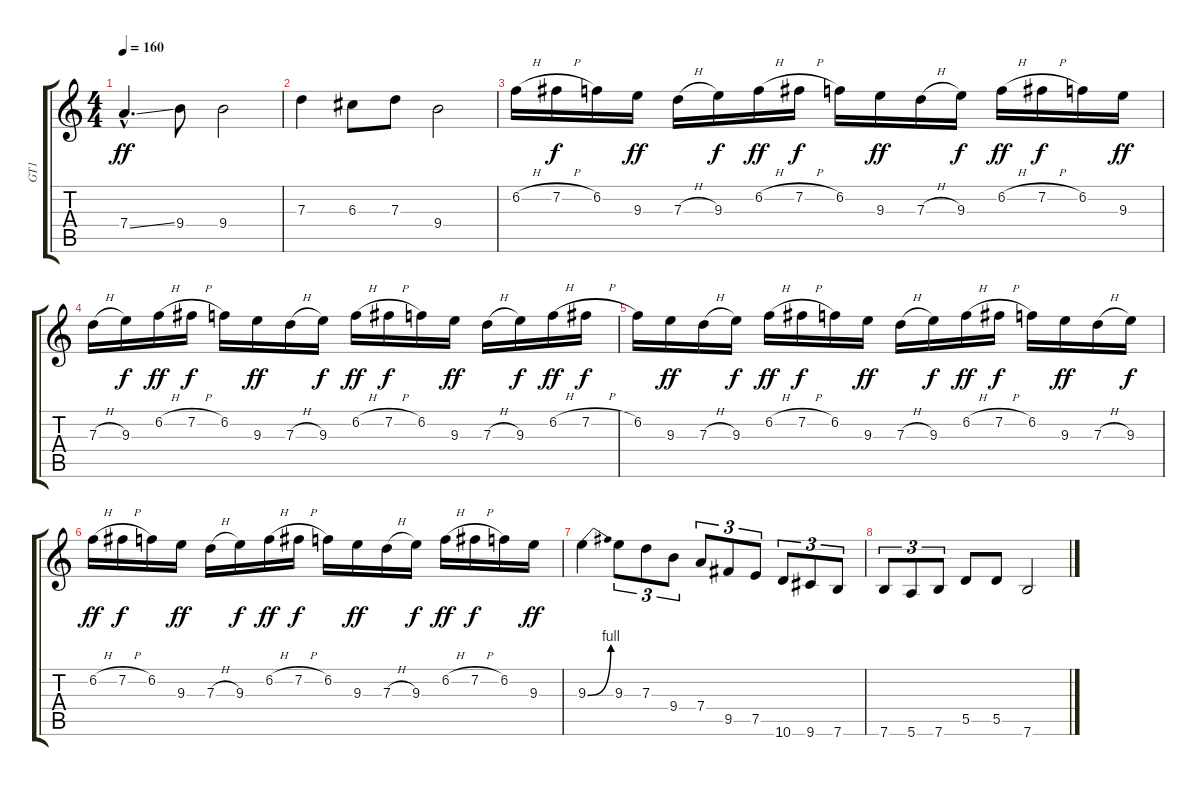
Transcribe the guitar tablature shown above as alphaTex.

\track ("GT1" "GT1") {instrument distortionguitar}
\staff {score tabs}
\tuning (E4 B3 G3 D3 A2 E2) {hide}
\ts (4 4)
\tempo 160
\clef g2
\ks c
7.4{ss hac}.4{d dy ff} 9.4.8 9.4.2 |
7.3.4 6.3.8 7.3.8 9.4.2 |
6.2{h}.16 7.2{h}.16{dy f} 6.2.16 9.3.16{dy ff} 7.3{h}.16 9.3.16{dy f} 6.2{h}.16{dy ff} 7.2{h}.16{dy f} 6.2.16 9.3.16{dy ff} 7.3{h}.16 9.3.16{dy f} 6.2{h}.16{dy ff} 7.2{h}.16{dy f} 6.2.16 9.3.16{dy ff} |
7.3{h}.16 9.3.16{dy f} 6.2{h}.16{dy ff} 7.2{h}.16{dy f} 6.2.16 9.3.16{dy ff} 7.3{h}.16 9.3.16{dy f} 6.2{h}.16{dy ff} 7.2{h}.16{dy f} 6.2.16 9.3.16{dy ff} 7.3{h}.16 9.3.16{dy f} 6.2{h}.16{dy ff} 7.2{h}.16{dy f} |
6.2.16 9.3.16{dy ff} 7.3{h}.16 9.3.16{dy f} 6.2{h}.16{dy ff} 7.2{h}.16{dy f} 6.2.16 9.3.16{dy ff} 7.3{h}.16 9.3.16{dy f} 6.2{h}.16{dy ff} 7.2{h}.16{dy f} 6.2.16 9.3.16{dy ff} 7.3{h}.16 9.3.16{dy f} |
6.2{h}.16{dy ff} 7.2{h}.16{dy f} 6.2.16 9.3.16{dy ff} 7.3{h}.16 9.3.16{dy f} 6.2{h}.16{dy ff} 7.2{h}.16{dy f} 6.2.16 9.3.16{dy ff} 7.3{h}.16 9.3.16{dy f} 6.2{h}.16{dy ff} 7.2{h}.16{dy f} 6.2.16 9.3.16{dy ff} |
9.3{be (bend 0 0 60 4)}.4 9.3.8{tu (3 2)} 7.3.8{tu (3 2)} 9.4.8{tu (3 2)} 7.4.8{tu (3 2)} 9.5.8{tu (3 2)} 7.5.8{tu (3 2)} 10.6.8{tu (3 2)} 9.6.8{tu (3 2)} 7.6.8{tu (3 2)} |
7.6.8{tu (3 2)} 5.6.8{tu (3 2)} 7.6.8{tu (3 2)} 5.5.8 5.5.8 7.6.2
